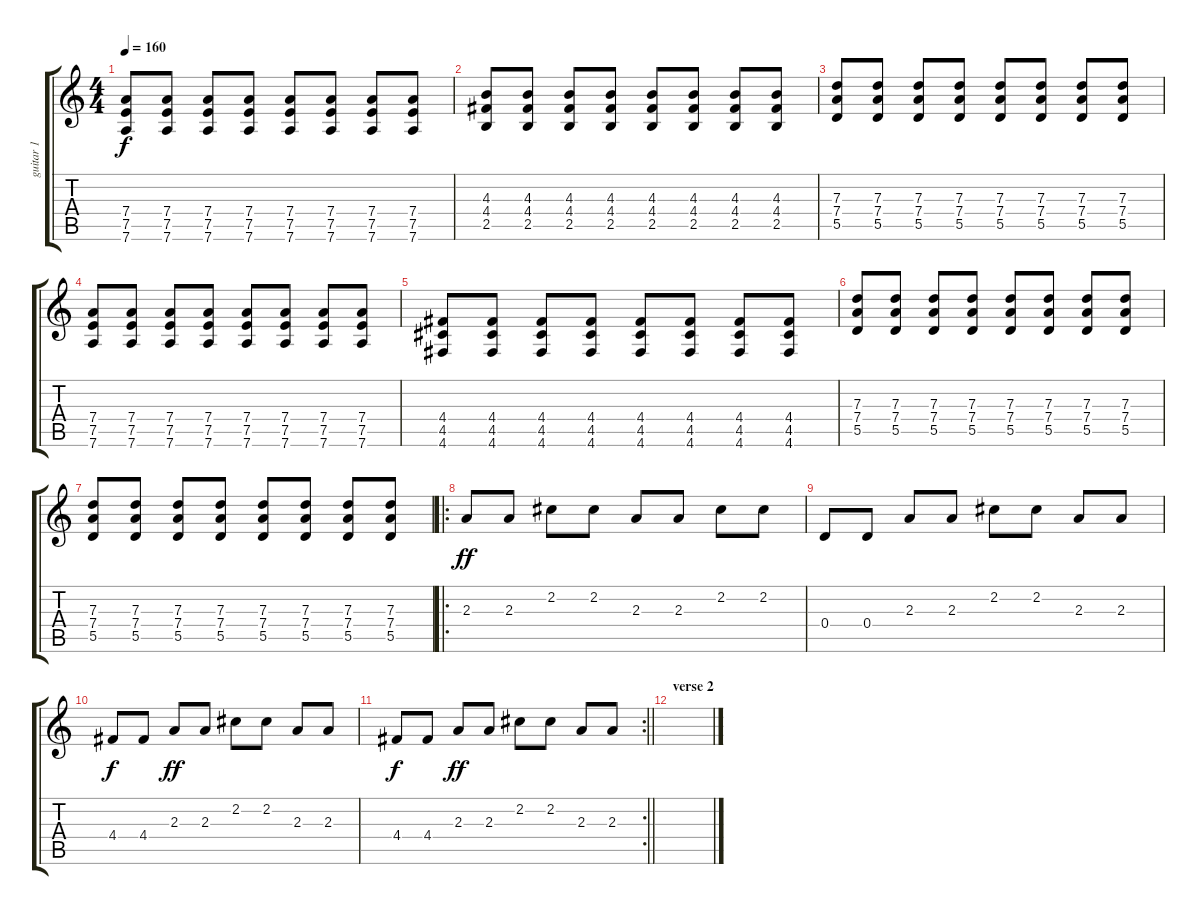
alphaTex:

\track ("guitar 1" "guitar 1") {instrument overdrivenguitar}
\staff {score tabs}
\tuning (E4 B3 G3 D3 A2 D2) {hide}
\ts (4 4)
\tempo 160
\clef g2
\ks c
(7.4 7.5 7.6).8{dy f} (7.4 7.5 7.6).8 (7.4 7.5 7.6).8 (7.4 7.5 7.6).8 (7.4 7.5 7.6).8 (7.4 7.5 7.6).8 (7.4 7.5 7.6).8 (7.4 7.5 7.6).8 |
(4.3 4.4 2.5).8 (4.3 4.4 2.5).8 (4.3 4.4 2.5).8 (4.3 4.4 2.5).8 (4.3 4.4 2.5).8 (4.3 4.4 2.5).8 (4.3 4.4 2.5).8 (4.3 4.4 2.5).8 |
(7.3 7.4 5.5).8 (7.3 7.4 5.5).8 (7.3 7.4 5.5).8 (7.3 7.4 5.5).8 (7.3 7.4 5.5).8 (7.3 7.4 5.5).8 (7.3 7.4 5.5).8 (7.3 7.4 5.5).8 |
(7.4 7.5 7.6).8 (7.4 7.5 7.6).8 (7.4 7.5 7.6).8 (7.4 7.5 7.6).8 (7.4 7.5 7.6).8 (7.4 7.5 7.6).8 (7.4 7.5 7.6).8 (7.4 7.5 7.6).8 |
(4.4 4.5 4.6).8 (4.4 4.5 4.6).8 (4.4 4.5 4.6).8 (4.4 4.5 4.6).8 (4.4 4.5 4.6).8 (4.4 4.5 4.6).8 (4.4 4.5 4.6).8 (4.4 4.5 4.6).8 |
(7.3 7.4 5.5).8 (7.3 7.4 5.5).8 (7.3 7.4 5.5).8 (7.3 7.4 5.5).8 (7.3 7.4 5.5).8 (7.3 7.4 5.5).8 (7.3 7.4 5.5).8 (7.3 7.4 5.5).8 |
(7.3 7.4 5.5).8 (7.3 7.4 5.5).8 (7.3 7.4 5.5).8 (7.3 7.4 5.5).8 (7.3 7.4 5.5).8 (7.3 7.4 5.5).8 (7.3 7.4 5.5).8 (7.3 7.4 5.5).8 |
\ro
2.3.8{dy ff} 2.3.8 2.2.8 2.2.8 2.3.8 2.3.8 2.2.8 2.2.8 |
0.4.8 0.4.8 2.3.8 2.3.8 2.2.8 2.2.8 2.3.8 2.3.8 |
4.4.8{dy f} 4.4.8 2.3.8{dy ff} 2.3.8 2.2.8 2.2.8 2.3.8 2.3.8 |
\rc 2
\barLineRight lightlight
4.4.8{dy f} 4.4.8 2.3.8{dy ff} 2.3.8 2.2.8 2.2.8 2.3.8 2.3.8 |
\section ("" "verse 2")
